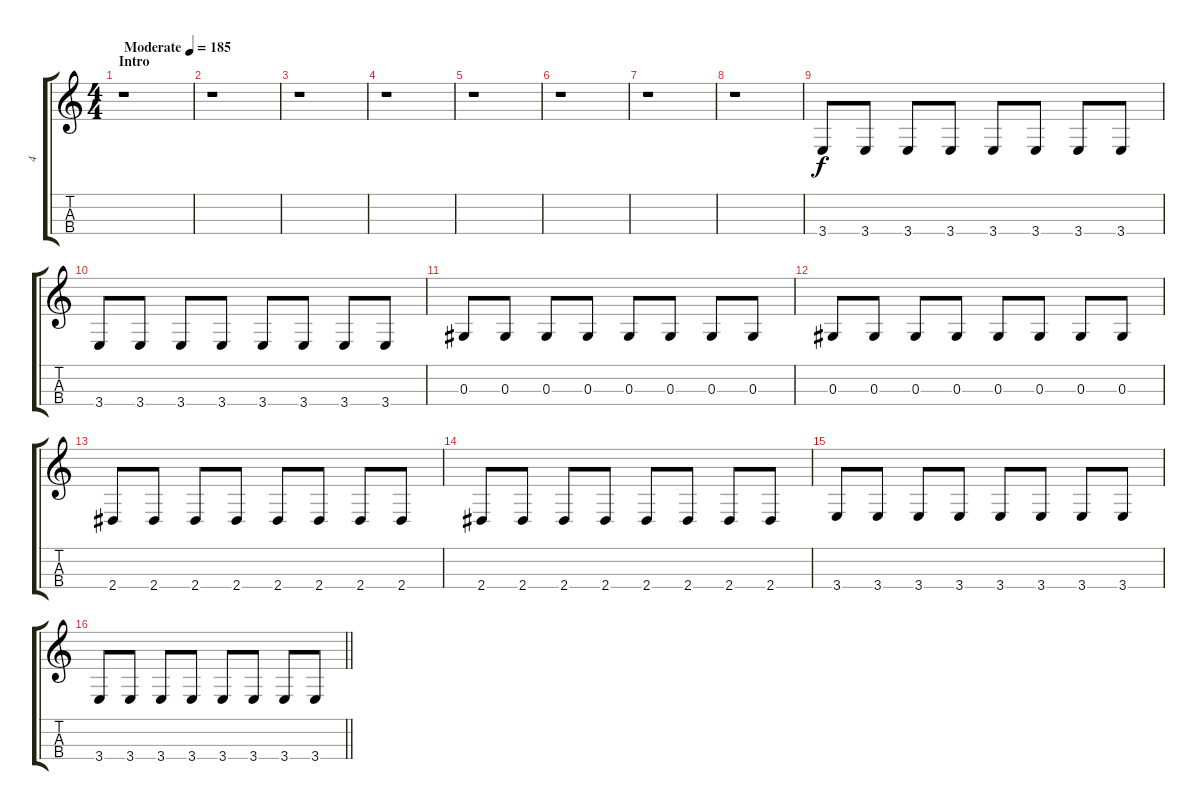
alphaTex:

\track ("4" "4") {instrument electricbassfinger}
\staff {score tabs}
\tuning (Gb3 Db3 Ab2 Db2) {hide}
\ts (4 4)
\section ("" "Intro")
\tempo (185 "Moderate")
\clef g2
\ks c
r.1{dy f instrument electricbassfinger} |
r.1 |
r.1 |
r.1 |
r.1 |
r.1 |
r.1 |
r.1 |
3.4.8 3.4.8 3.4.8 3.4.8 3.4.8 3.4.8 3.4.8 3.4.8 |
3.4.8 3.4.8 3.4.8 3.4.8 3.4.8 3.4.8 3.4.8 3.4.8 |
0.3.8 0.3.8 0.3.8 0.3.8 0.3.8 0.3.8 0.3.8 0.3.8 |
0.3.8 0.3.8 0.3.8 0.3.8 0.3.8 0.3.8 0.3.8 0.3.8 |
2.4.8 2.4.8 2.4.8 2.4.8 2.4.8 2.4.8 2.4.8 2.4.8 |
2.4.8 2.4.8 2.4.8 2.4.8 2.4.8 2.4.8 2.4.8 2.4.8 |
3.4.8 3.4.8 3.4.8 3.4.8 3.4.8 3.4.8 3.4.8 3.4.8 |
\barLineRight lightlight
3.4.8 3.4.8 3.4.8 3.4.8 3.4.8 3.4.8 3.4.8 3.4.8
